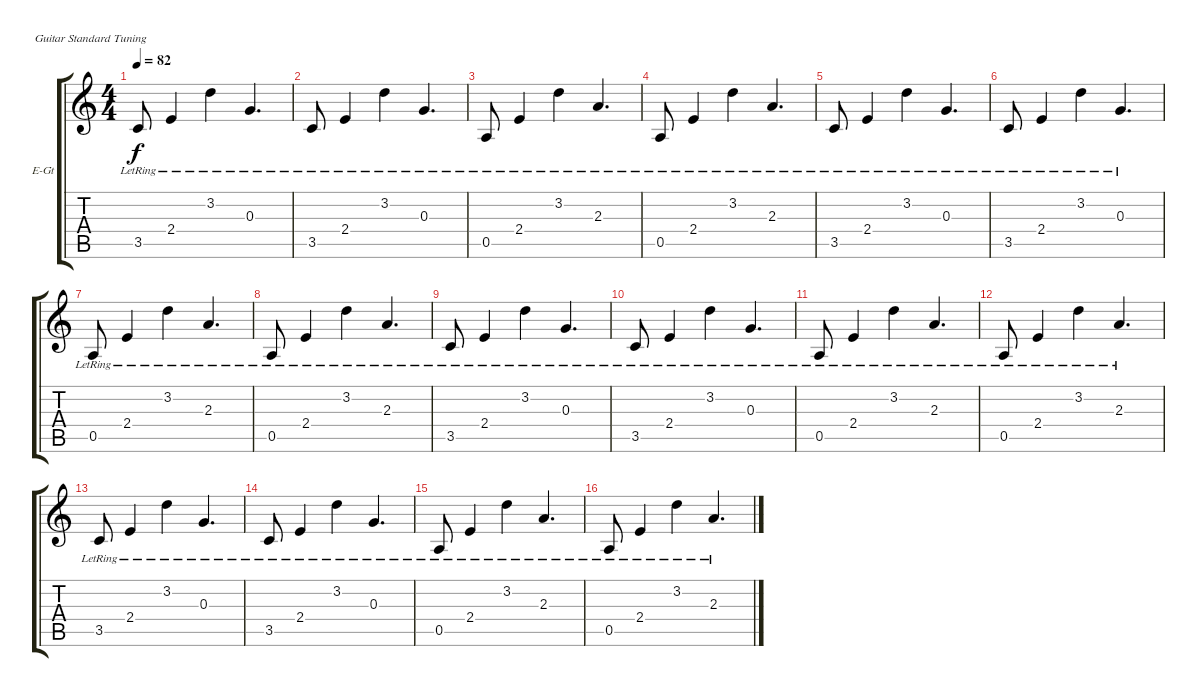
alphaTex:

\bracketExtendMode groupsimilarinstruments
\firstSystemTrackNameOrientation horizontal
\otherSystemsTrackNameOrientation horizontal
\track ("Clean 2" "E-Gt") {instrument electricguitarclean}
\staff {score tabs}
\tuning (E4 B3 G3 D3 A2 E2)
\ts (4 4)
\tempo 82
\clef g2
\ks c
3.5{lr}.8{dy f instrument electricguitarclean} 2.4{lr}.4 3.2{lr}.4 0.3{lr}.4{d} |
3.5{lr}.8 2.4{lr}.4 3.2{lr}.4 0.3{lr}.4{d} |
0.5{lr}.8 2.4{lr}.4 3.2{lr}.4 2.3{lr}.4{d} |
0.5{lr}.8 2.4{lr}.4 3.2{lr}.4 2.3{lr}.4{d} |
3.5{lr}.8 2.4{lr}.4 3.2{lr}.4 0.3{lr}.4{d} |
3.5{lr}.8 2.4{lr}.4 3.2{lr}.4 0.3{lr}.4{d} |
0.5{lr}.8 2.4{lr}.4 3.2{lr}.4 2.3{lr}.4{d} |
0.5{lr}.8 2.4{lr}.4 3.2{lr}.4 2.3{lr}.4{d} |
3.5{lr}.8 2.4{lr}.4 3.2{lr}.4 0.3{lr}.4{d} |
3.5{lr}.8 2.4{lr}.4 3.2{lr}.4 0.3{lr}.4{d} |
0.5{lr}.8 2.4{lr}.4 3.2{lr}.4 2.3{lr}.4{d} |
0.5{lr}.8 2.4{lr}.4 3.2{lr}.4 2.3{lr}.4{d} |
3.5{lr}.8 2.4{lr}.4 3.2{lr}.4 0.3{lr}.4{d} |
3.5{lr}.8 2.4{lr}.4 3.2{lr}.4 0.3{lr}.4{d} |
0.5{lr}.8 2.4{lr}.4 3.2{lr}.4 2.3{lr}.4{d} |
0.5{lr}.8 2.4{lr}.4 3.2{lr}.4 2.3{lr}.4{d}
